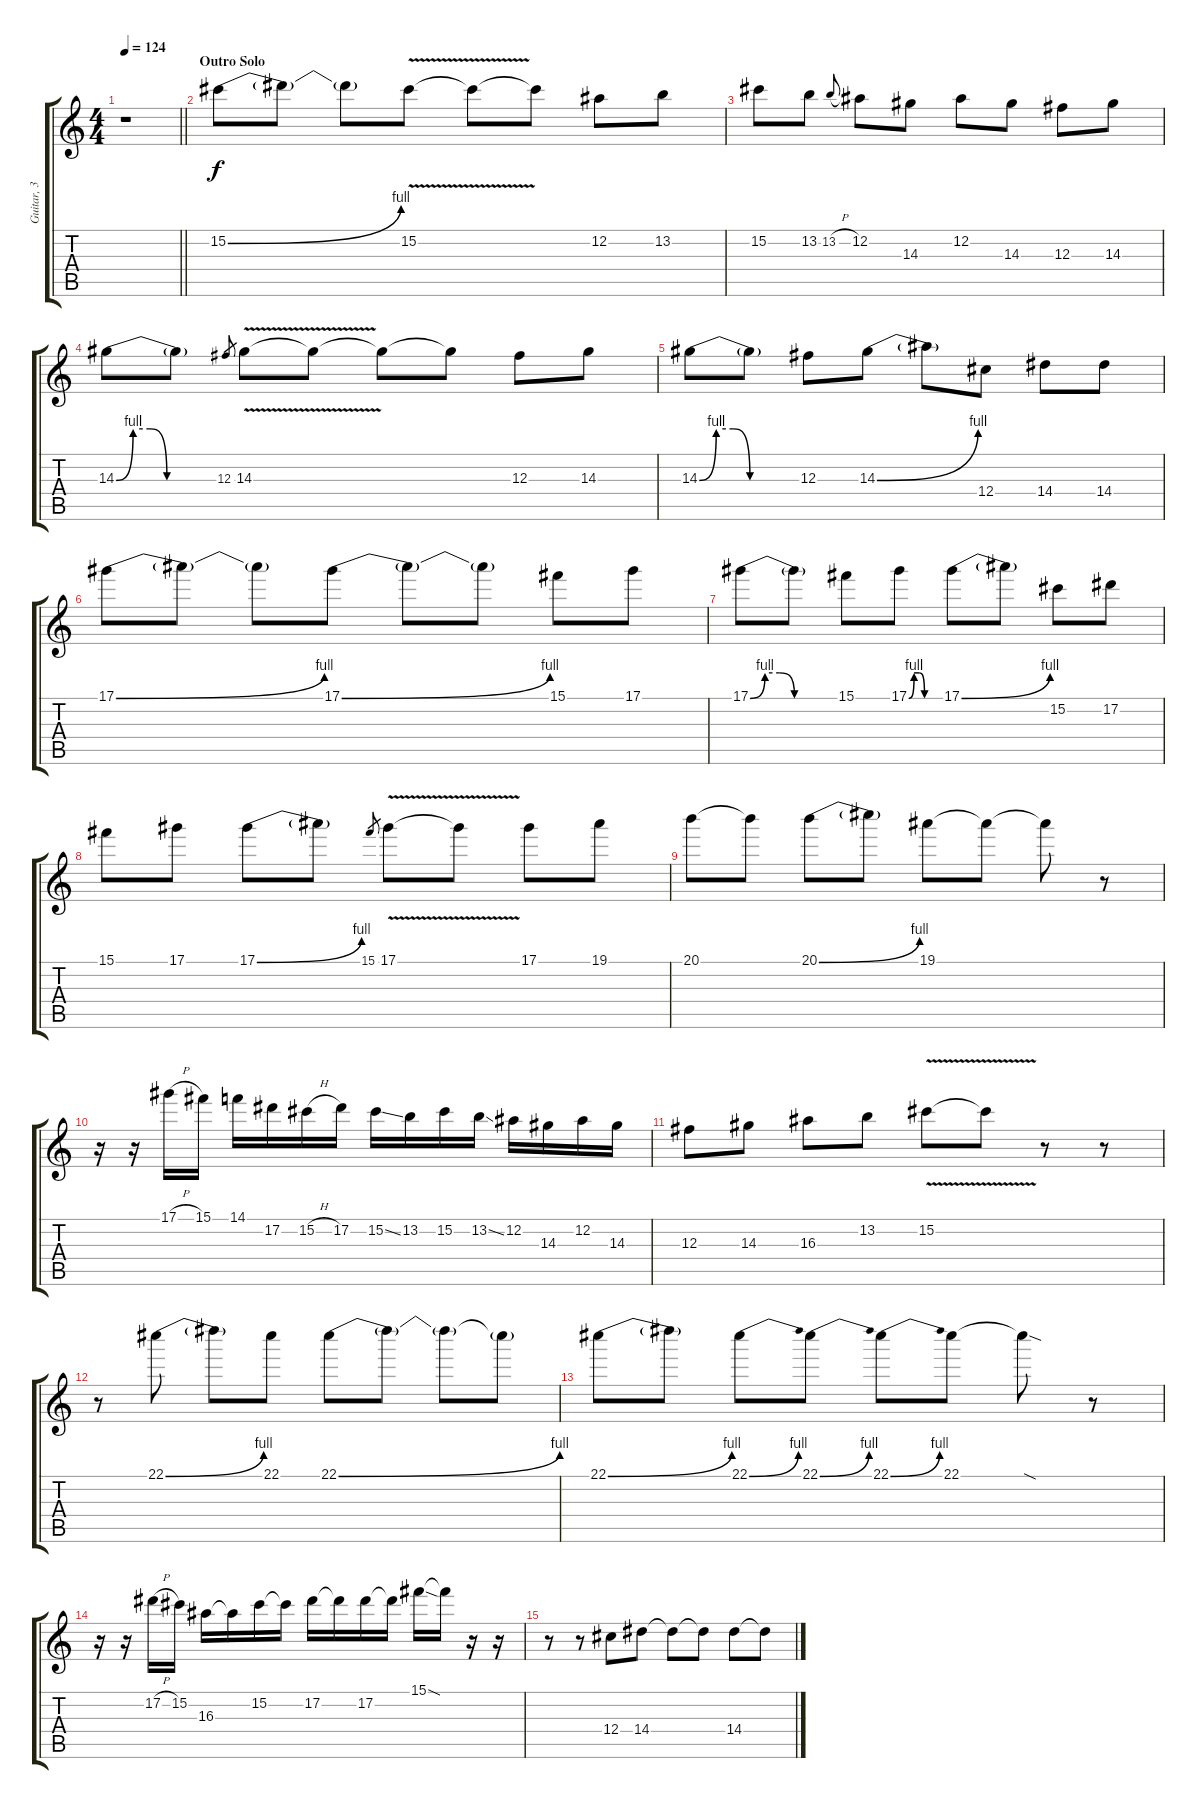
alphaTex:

\track ("Guitar, 3 + Solo" "Guitar, 3 ") {instrument distortionguitar}
\staff {score tabs}
\tuning (Eb4 Bb3 Gb3 Db3 Ab2 Eb2) {hide}
\ts (4 4)
\tempo 124
\clef g2
\barLineRight lightlight
\ks c
r.1{dy f} |
\section ("" "Outro Solo")
15.2{be (bend 0 0 60 4)}.8 15.2{t}.8 15.2{t}.8 15.2{v}.8 15.2{t}.8 15.2{t}.8 12.2.8 13.2.8 |
15.2.8 13.2.8 13.2{h}.8{gr onbeat} 12.2.8 14.3.8 12.2.8 14.3.8 12.3.8 14.3.8 |
14.3{be (custom 0 0 10 4 20 4 30 0 60 0)}.8 14.3{t}.8 12.3.8{gr} 14.3{v}.8 14.3{t}.8 14.3{t}.8 14.3{t}.8 12.3.8 14.3.8 |
14.3{be (custom 0 0 10 4 20 4 30 0 60 0)}.8 14.3{t}.8 12.3.8 14.3{be (bend 0 0 60 4)}.8 14.3{t}.8 12.4.8 14.4.8 14.4.8 |
17.1{be (bend 0 0 60 4)}.8 17.1{t}.8 17.1{t}.8 17.1{be (bend 0 0 60 4)}.8 17.1{t}.8 17.1{t}.8 15.1.8 17.1.8 |
17.1{be (custom 0 0 10 4 20 4 30 0 60 0)}.8 17.1{t}.8 15.1.8 17.1{be (custom 0 0 10 4 20 4 30 0 60 0)}.8 17.1{be (bend 0 0 60 4)}.8 17.1{t}.8 15.2.8 17.2.8 |
15.1.8 17.1.8 17.1{be (bend 0 0 60 4)}.8 17.1{t}.8 15.1.8{gr} 17.1{v}.8 17.1{t}.8 17.1.8 19.1.8 |
20.1.8 20.1{t}.8 20.1{be (bend 0 0 60 4)}.8 20.1{t}.8 19.1.8 19.1{t}.8 19.1{t}.8 r.8 |
r.16 r.16 17.1{h}.16 15.1.16 14.1.16 17.2.16 15.2{h}.16 17.2.16 15.2{ss}.16 13.2.16 15.2.16 13.2{ss}.16 12.2.16 14.3.16 12.2.16 14.3.16 |
12.3.8 14.3.8 16.3.8 13.2.8 15.2{v}.8 15.2{t}.8 r.8 r.8 |
r.8 22.1{be (bend 0 0 60 4)}.8 22.1{t}.8 22.1.8 22.1{be (bend 0 0 60 4)}.8 22.1{t}.8 22.1{t}.8 22.1{t}.8 |
22.1{be (bend 0 0 60 4)}.8 22.1{t}.8 22.1{be (bend 0 0 60 4)}.8 22.1{be (bend 0 0 60 4)}.8 22.1{be (bend 0 0 60 4)}.8 22.1.8 22.1{sod t}.8 r.8 |
r.16 r.16 17.2{h}.16 15.2.16 16.3.16 16.3{t}.16 15.2.16 15.2{t}.16 17.2.16 17.2{t}.16 17.2.16 17.2{t}.16 15.1{sod}.16 15.1{t}.16 r.16 r.16 |
r.8 r.8 12.4.8 14.4.8 14.4{t}.8 14.4{t}.8 14.4.8 14.4{t}.8
